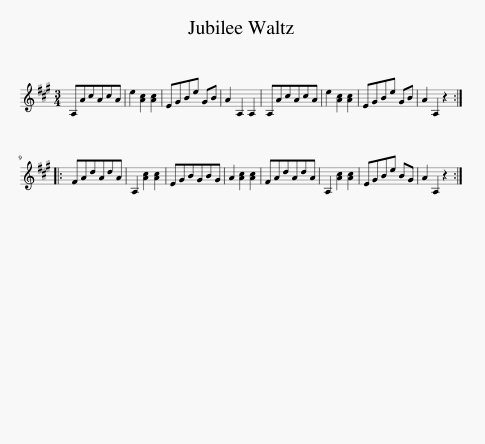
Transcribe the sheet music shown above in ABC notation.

X:1
L:1/8
M:3/4
I:linebreak $
K:A
V:1 treble
V:1
 A,AcAcA | e2 [Ac]2 [Ac]2 | EGBe GB | A2 A,2 A,2 | A,AcAcA | %5
 e2 [Ac]2 [Ac]2 | EGBe GB | A2 A,2 z2 ::$ FAdAdA | A,2 [Ac]2 [Ac]2 | %10
 EGBGBG | A2 [Ac]2 [Ac]2 | FAdAdA | A,2 [Ac]2 [Ac]2 | EGBe BG | %15
 A2 A,2 z2 :| %16
